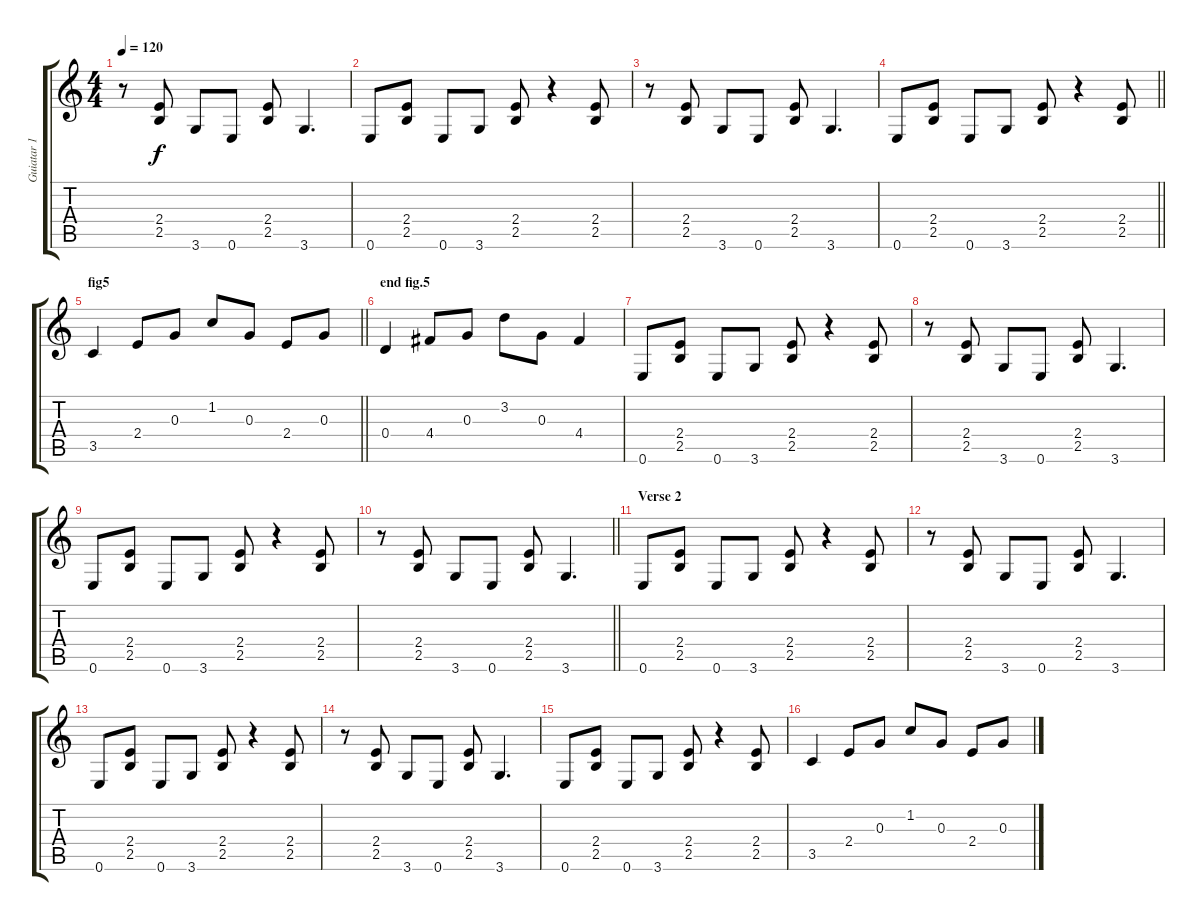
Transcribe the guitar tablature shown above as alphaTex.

\track ("Guiatar 1" "Guiatar 1") {instrument overdrivenguitar}
\staff {score tabs}
\tuning (E4 B3 G3 D3 A2 E2) {hide}
\ts (4 4)
\tempo 120
\clef g2
\ks c
r.8{dy f} (2.4 2.5).8 3.6.8 0.6.8 (2.4 2.5).8 3.6.4{d} |
0.6.8 (2.4 2.5).8 0.6.8 3.6.8 (2.4 2.5).8 r.4 (2.4 2.5).8 |
r.8 (2.4 2.5).8 3.6.8 0.6.8 (2.4 2.5).8 3.6.4{d} |
\barLineRight lightlight
0.6.8 (2.4 2.5).8 0.6.8 3.6.8 (2.4 2.5).8 r.4 (2.4 2.5).8 |
\section ("" "fig5")
\barLineRight lightlight
3.5.4 2.4.8 0.3.8 1.2.8 0.3.8 2.4.8 0.3.8 |
\section ("" "end fig.5")
0.4.4 4.4.8 0.3.8 3.2.8 0.3.8 4.4.4 |
0.6.8 (2.4 2.5).8 0.6.8 3.6.8 (2.4 2.5).8 r.4 (2.4 2.5).8 |
r.8 (2.4 2.5).8 3.6.8 0.6.8 (2.4 2.5).8 3.6.4{d} |
0.6.8 (2.4 2.5).8 0.6.8 3.6.8 (2.4 2.5).8 r.4 (2.4 2.5).8 |
\barLineRight lightlight
r.8 (2.4 2.5).8 3.6.8 0.6.8 (2.4 2.5).8 3.6.4{d} |
\section ("" "Verse 2")
0.6.8 (2.4 2.5).8 0.6.8 3.6.8 (2.4 2.5).8 r.4 (2.4 2.5).8 |
r.8 (2.4 2.5).8 3.6.8 0.6.8 (2.4 2.5).8 3.6.4{d} |
0.6.8 (2.4 2.5).8 0.6.8 3.6.8 (2.4 2.5).8 r.4 (2.4 2.5).8 |
r.8 (2.4 2.5).8 3.6.8 0.6.8 (2.4 2.5).8 3.6.4{d} |
0.6.8 (2.4 2.5).8 0.6.8 3.6.8 (2.4 2.5).8 r.4 (2.4 2.5).8 |
3.5.4 2.4.8 0.3.8 1.2.8 0.3.8 2.4.8 0.3.8
